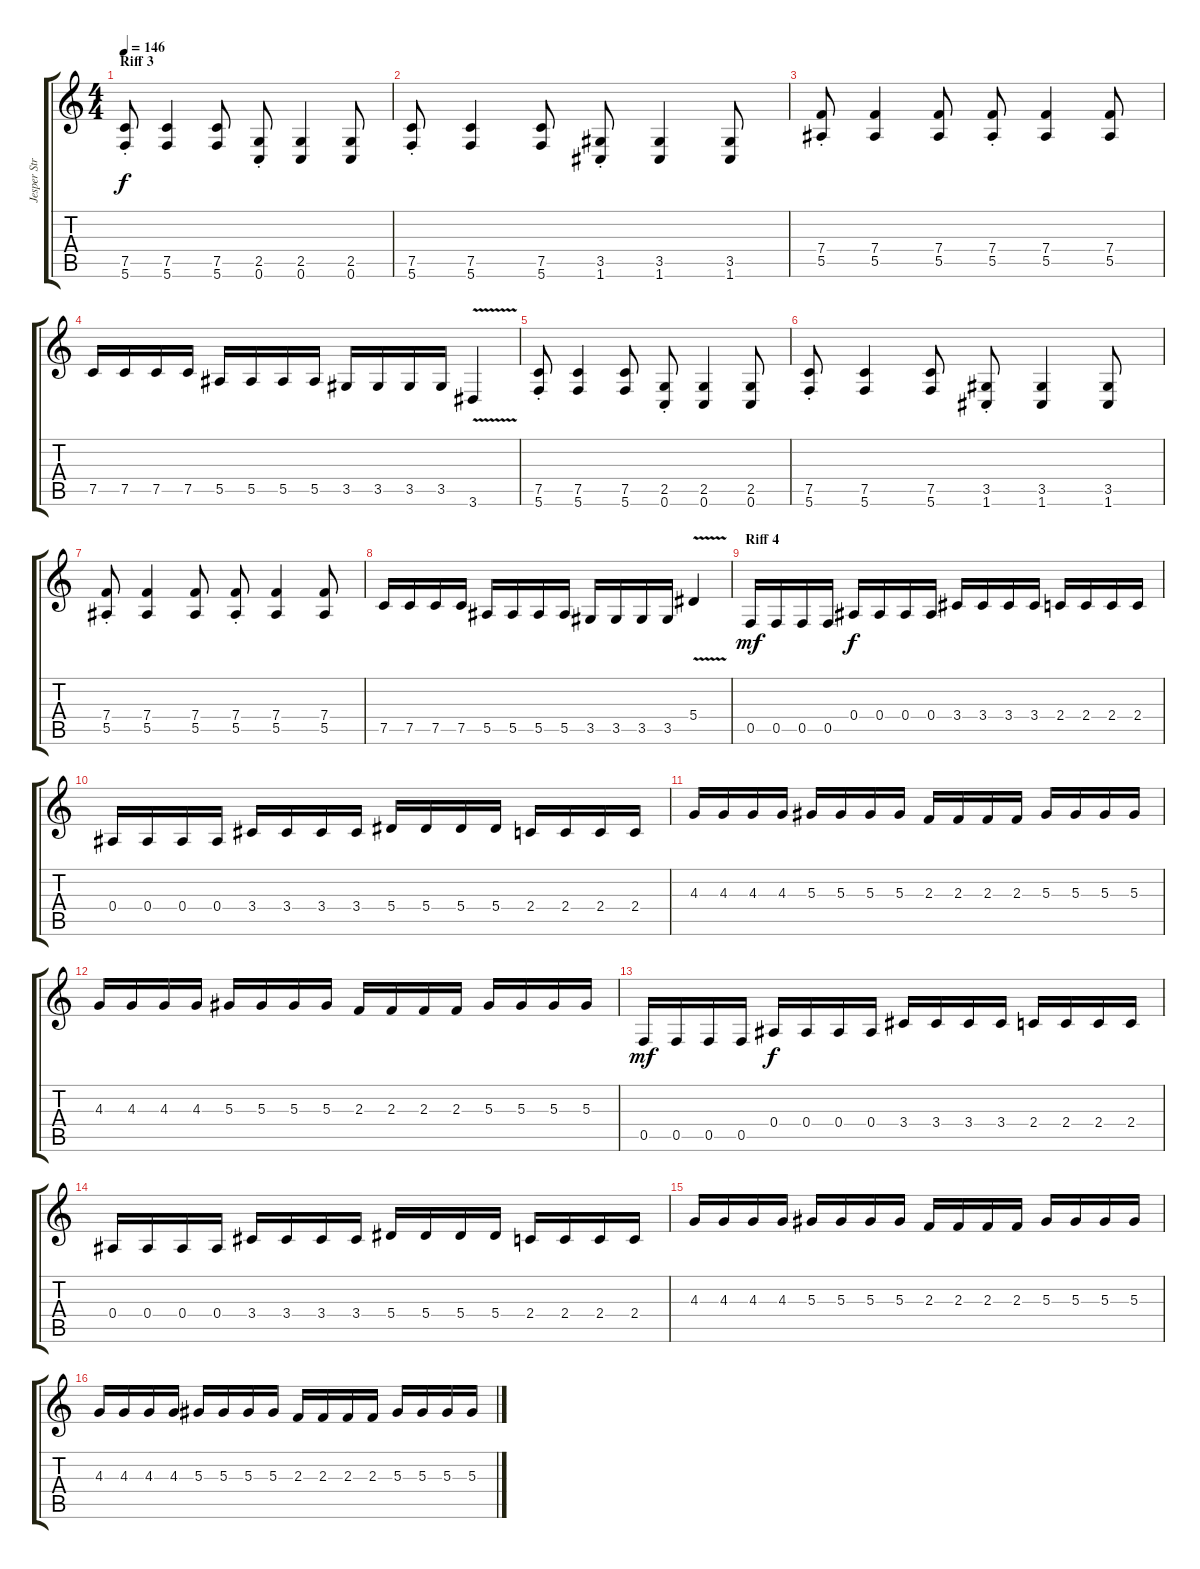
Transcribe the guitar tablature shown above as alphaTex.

\track ("Jesper Strömblad" "Jesper Str") {instrument distortionguitar}
\staff {score tabs}
\tuning (C4 G3 Eb3 Bb2 F2 C2) {hide}
\ts (4 4)
\section ("" "Riff 3")
\tempo 146
\clef g2
\ks c
(7.5{st} 5.6{st}).8{dy f} (7.5 5.6).4 (7.5 5.6).8 (2.5{st} 0.6{st}).8 (2.5 0.6).4 (2.5 0.6).8 |
(7.5{st} 5.6{st}).8 (7.5 5.6).4 (7.5 5.6).8 (3.5{st} 1.6{st}).8 (3.5 1.6).4 (3.5 1.6).8 |
(7.4{st} 5.5{st}).8 (7.4 5.5).4 (7.4 5.5).8 (7.4{st} 5.5{st}).8 (7.4 5.5).4 (7.4 5.5).8 |
7.5.16 7.5.16 7.5.16 7.5.16 5.5.16 5.5.16 5.5.16 5.5.16 3.5.16 3.5.16 3.5.16 3.5.16 3.6{v}.4 |
(7.5{st} 5.6{st}).8 (7.5 5.6).4 (7.5 5.6).8 (2.5{st} 0.6{st}).8 (2.5 0.6).4 (2.5 0.6).8 |
(7.5{st} 5.6{st}).8 (7.5 5.6).4 (7.5 5.6).8 (3.5{st} 1.6{st}).8 (3.5 1.6).4 (3.5 1.6).8 |
(7.4{st} 5.5{st}).8 (7.4 5.5).4 (7.4 5.5).8 (7.4{st} 5.5{st}).8 (7.4 5.5).4 (7.4 5.5).8 |
7.5.16 7.5.16 7.5.16 7.5.16 5.5.16 5.5.16 5.5.16 5.5.16 3.5.16 3.5.16 3.5.16 3.5.16 5.4{v}.4 |
\section ("" "Riff 4")
0.5.16{dy mf} 0.5.16 0.5.16 0.5.16 0.4.16{dy f} 0.4.16 0.4.16 0.4.16 3.4.16 3.4.16 3.4.16 3.4.16 2.4.16 2.4.16 2.4.16 2.4.16 |
0.4.16 0.4.16 0.4.16 0.4.16 3.4.16 3.4.16 3.4.16 3.4.16 5.4.16 5.4.16 5.4.16 5.4.16 2.4.16 2.4.16 2.4.16 2.4.16 |
4.3.16 4.3.16 4.3.16 4.3.16 5.3.16 5.3.16 5.3.16 5.3.16 2.3.16 2.3.16 2.3.16 2.3.16 5.3.16 5.3.16 5.3.16 5.3.16 |
4.3.16 4.3.16 4.3.16 4.3.16 5.3.16 5.3.16 5.3.16 5.3.16 2.3.16 2.3.16 2.3.16 2.3.16 5.3.16 5.3.16 5.3.16 5.3.16 |
0.5.16{dy mf} 0.5.16 0.5.16 0.5.16 0.4.16{dy f} 0.4.16 0.4.16 0.4.16 3.4.16 3.4.16 3.4.16 3.4.16 2.4.16 2.4.16 2.4.16 2.4.16 |
0.4.16 0.4.16 0.4.16 0.4.16 3.4.16 3.4.16 3.4.16 3.4.16 5.4.16 5.4.16 5.4.16 5.4.16 2.4.16 2.4.16 2.4.16 2.4.16 |
4.3.16 4.3.16 4.3.16 4.3.16 5.3.16 5.3.16 5.3.16 5.3.16 2.3.16 2.3.16 2.3.16 2.3.16 5.3.16 5.3.16 5.3.16 5.3.16 |
4.3.16 4.3.16 4.3.16 4.3.16 5.3.16 5.3.16 5.3.16 5.3.16 2.3.16 2.3.16 2.3.16 2.3.16 5.3.16 5.3.16 5.3.16 5.3.16
